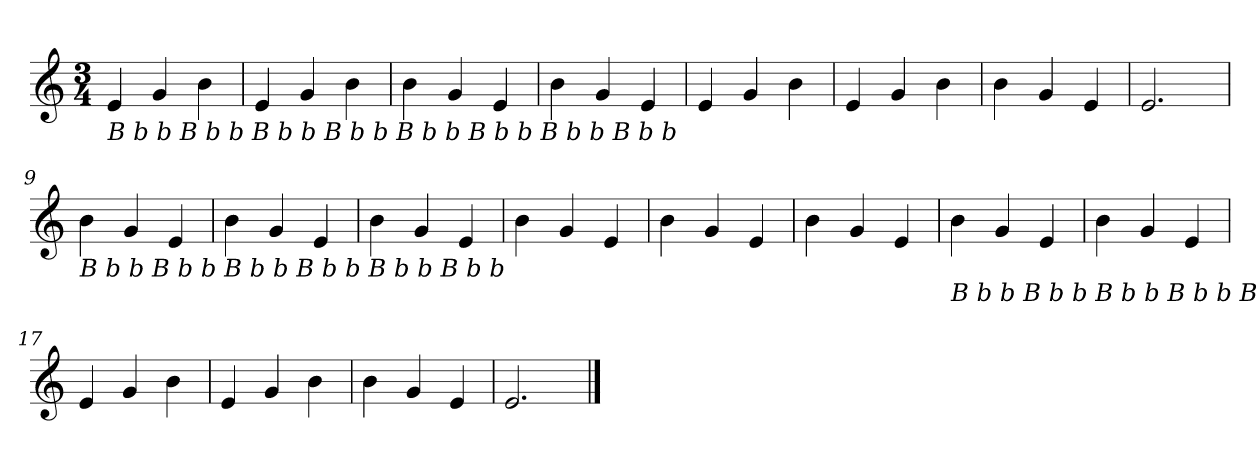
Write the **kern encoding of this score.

**kern
*part1
*staff1
!!LO:PB:g=z
*
*k[]
*C:
*M3/4
=1
!LO:TX:b:i:t=B   b     b      B   b   b       B    b    b     B    b    b      B    b   b       B    b  b       B   b     b     B b b
4ei/
4gi/
4bi\
=2
4ei/
4gi/
4bi\
=3
4bi\
4gi/
4ei/
=4
4bi\
4gi/
4ei/
=5
4ei/
4gi/
4bi\
=6
4ei/
4gi/
4bi\
=7
4bi\
4gi/
4ei/
=8
2.ei/
!!LO:LB:g=z
=9
!LO:TX:b:i:t=B      b      b        B      b      b       B      b      b       B      b       b      B      b      b        B      b      b
4bi\
4gi/
4ei/
=10
4bi\
4gi/
4ei/
=11
4bi\
4gi/
4ei/
=12
4bi\
4gi/
4ei/
=13
4bi\
4gi/
4ei/
=14
4bi\
4gi/
4ei/
!!LO:LB:g=z
=15
!LO:TX:b:i:t=B      b       b       B        b     b        B      b     b         B      b      b         B      b      b        Bb
4bi\
4gi/
4ei/
=16
4bi\
4gi/
4ei/
=17
4ei/
4gi/
4bi\
=18
4ei/
4gi/
4bi\
=19
4bi\
4gi/
4ei/
=20
2.ei/
==
*-
